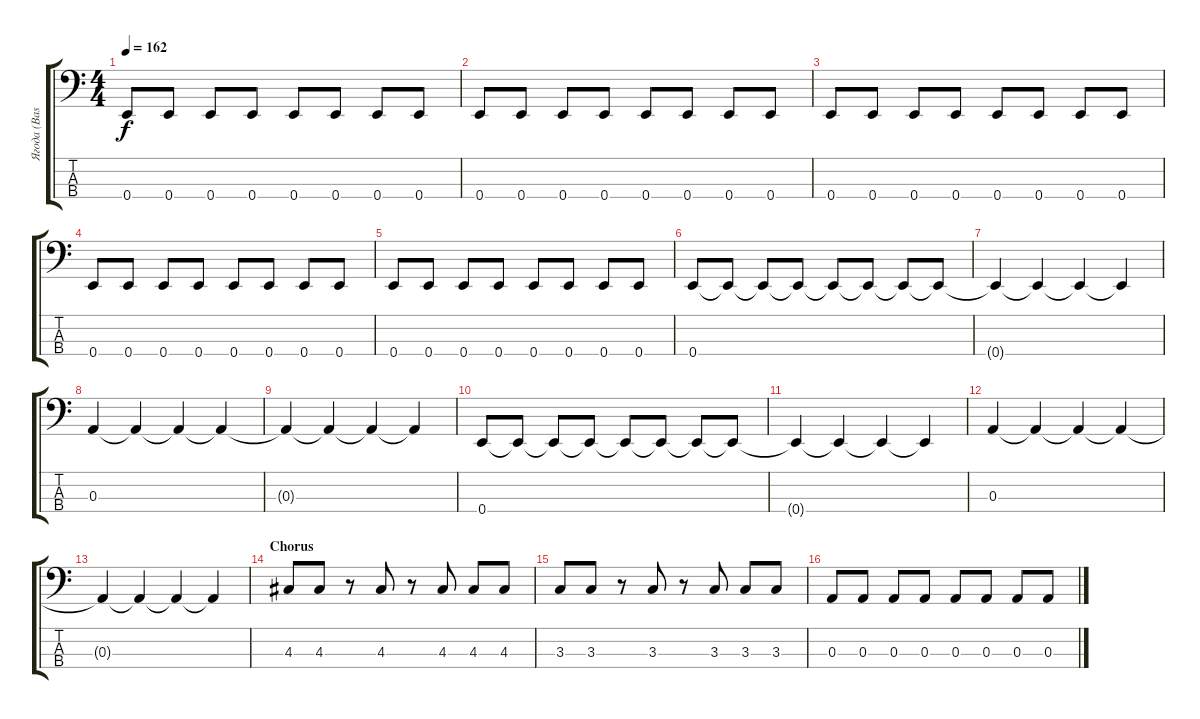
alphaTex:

\track ("Ягода (Bass)" "Ягода (Bas") {instrument electricbassfinger}
\staff {score tabs}
\tuning (G2 D2 A1 E1) {hide}
\ts (4 4)
\tempo 162
\clef f4
\ks c
0.4.8{dy f} 0.4.8 0.4.8 0.4.8 0.4.8 0.4.8 0.4.8 0.4.8 |
0.4.8 0.4.8 0.4.8 0.4.8 0.4.8 0.4.8 0.4.8 0.4.8 |
0.4.8 0.4.8 0.4.8 0.4.8 0.4.8 0.4.8 0.4.8 0.4.8 |
0.4.8 0.4.8 0.4.8 0.4.8 0.4.8 0.4.8 0.4.8 0.4.8 |
0.4.8 0.4.8 0.4.8 0.4.8 0.4.8 0.4.8 0.4.8 0.4.8 |
0.4.8 0.4{t}.8 0.4{t}.8 0.4{t}.8 0.4{t}.8 0.4{t}.8 0.4{t}.8 0.4{t}.8 |
0.4{t}.4 0.4{t}.4 0.4{t}.4 0.4{t}.4 |
0.3.4 0.3{t}.4 0.3{t}.4 0.3{t}.4 |
0.3{t}.4 0.3{t}.4 0.3{t}.4 0.3{t}.4 |
0.4.8 0.4{t}.8 0.4{t}.8 0.4{t}.8 0.4{t}.8 0.4{t}.8 0.4{t}.8 0.4{t}.8 |
0.4{t}.4 0.4{t}.4 0.4{t}.4 0.4{t}.4 |
0.3.4 0.3{t}.4 0.3{t}.4 0.3{t}.4 |
0.3{t}.4 0.3{t}.4 0.3{t}.4 0.3{t}.4 |
\section ("" "Chorus")
4.3.8 4.3.8 r.8 4.3.8 r.8 4.3.8 4.3.8 4.3.8 |
3.3.8 3.3.8 r.8 3.3.8 r.8 3.3.8 3.3.8 3.3.8 |
0.3.8 0.3.8 0.3.8 0.3.8 0.3.8 0.3.8 0.3.8 0.3.8
